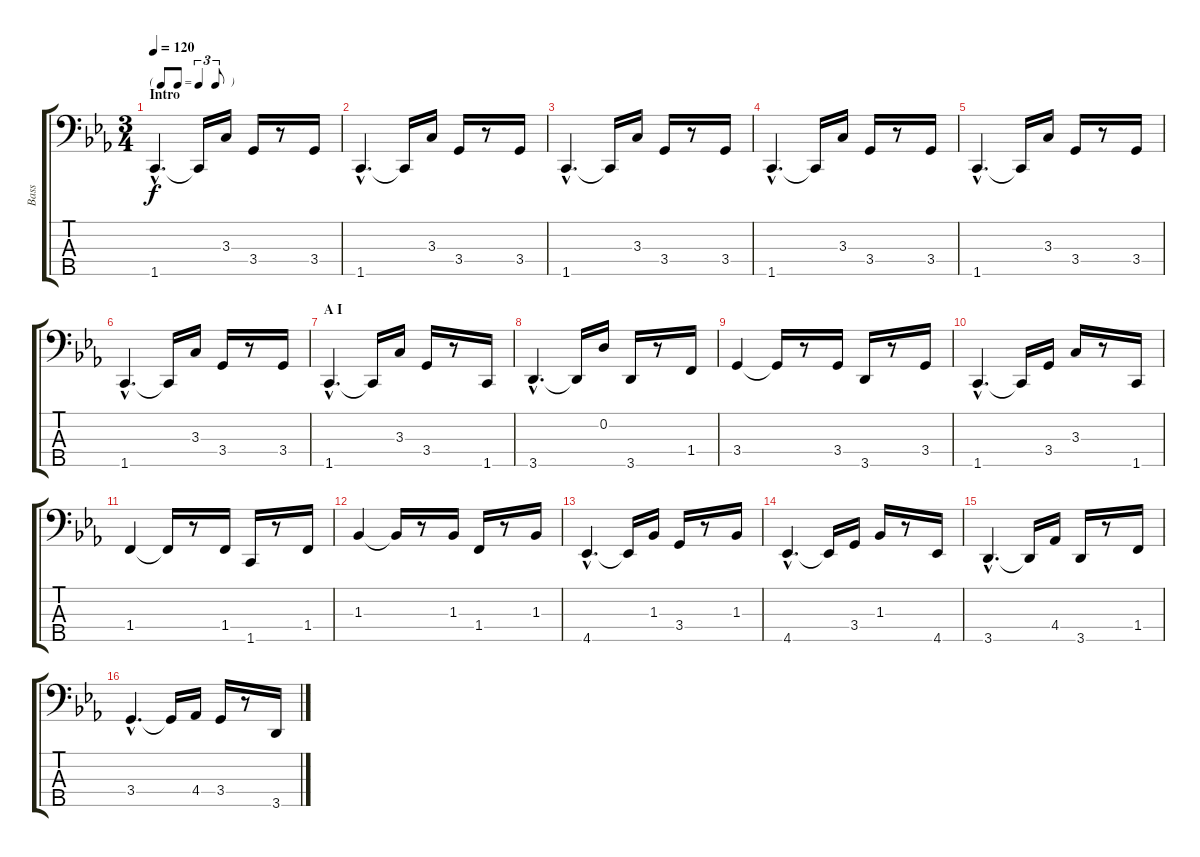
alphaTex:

\track ("Bass" "Bass") {instrument fretlessbass}
\staff {score tabs}
\tuning (G2 D2 A1 E1 B0) {hide}
\ts (3 4)
\tf triplet8th
\section ("" "Intro")
\tempo 120
\clef f4
\ks cminor
1.5{hac}.4{d dy f instrument fretlessbass} 1.5{t}.16 3.3.16 3.4.16 r.8 3.4.16 |
1.5{hac}.4{d} 1.5{t}.16 3.3.16 3.4.16 r.8 3.4.16 |
1.5{hac}.4{d} 1.5{t}.16 3.3.16 3.4.16 r.8 3.4.16 |
1.5{hac}.4{d} 1.5{t}.16 3.3.16 3.4.16 r.8 3.4.16 |
1.5{hac}.4{d} 1.5{t}.16 3.3.16 3.4.16 r.8 3.4.16 |
1.5{hac}.4{d} 1.5{t}.16 3.3.16 3.4.16 r.8 3.4.16 |
\section ("" "A I")
1.5{hac}.4{d} 1.5{t}.16 3.3.16 3.4.16 r.8 1.5.16 |
3.5{hac}.4{d} 3.5{t}.16 0.2.16 3.5.16 r.8 1.4.16 |
3.4.4 3.4{t}.16 r.8 3.4.16 3.5.16 r.8 3.4.16 |
1.5{hac}.4{d} 1.5{t}.16 3.4.16 3.3.16 r.8 1.5.16 |
1.4.4 1.4{t}.16 r.8 1.4.16 1.5.16 r.8 1.4.16 |
1.3.4 1.3{t}.16 r.8 1.3.16 1.4.16 r.8 1.3.16 |
4.5{hac}.4{d} 4.5{t}.16 1.3.16 3.4.16 r.8 1.3.16 |
4.5{hac}.4{d} 4.5{t}.16 3.4.16 1.3.16 r.8 4.5.16 |
3.5{hac}.4{d} 3.5{t}.16 4.4.16 3.5.16 r.8 1.4.16 |
3.4{hac}.4{d} 3.4{t}.16 4.4.16 3.4.16 r.8 3.5.16
